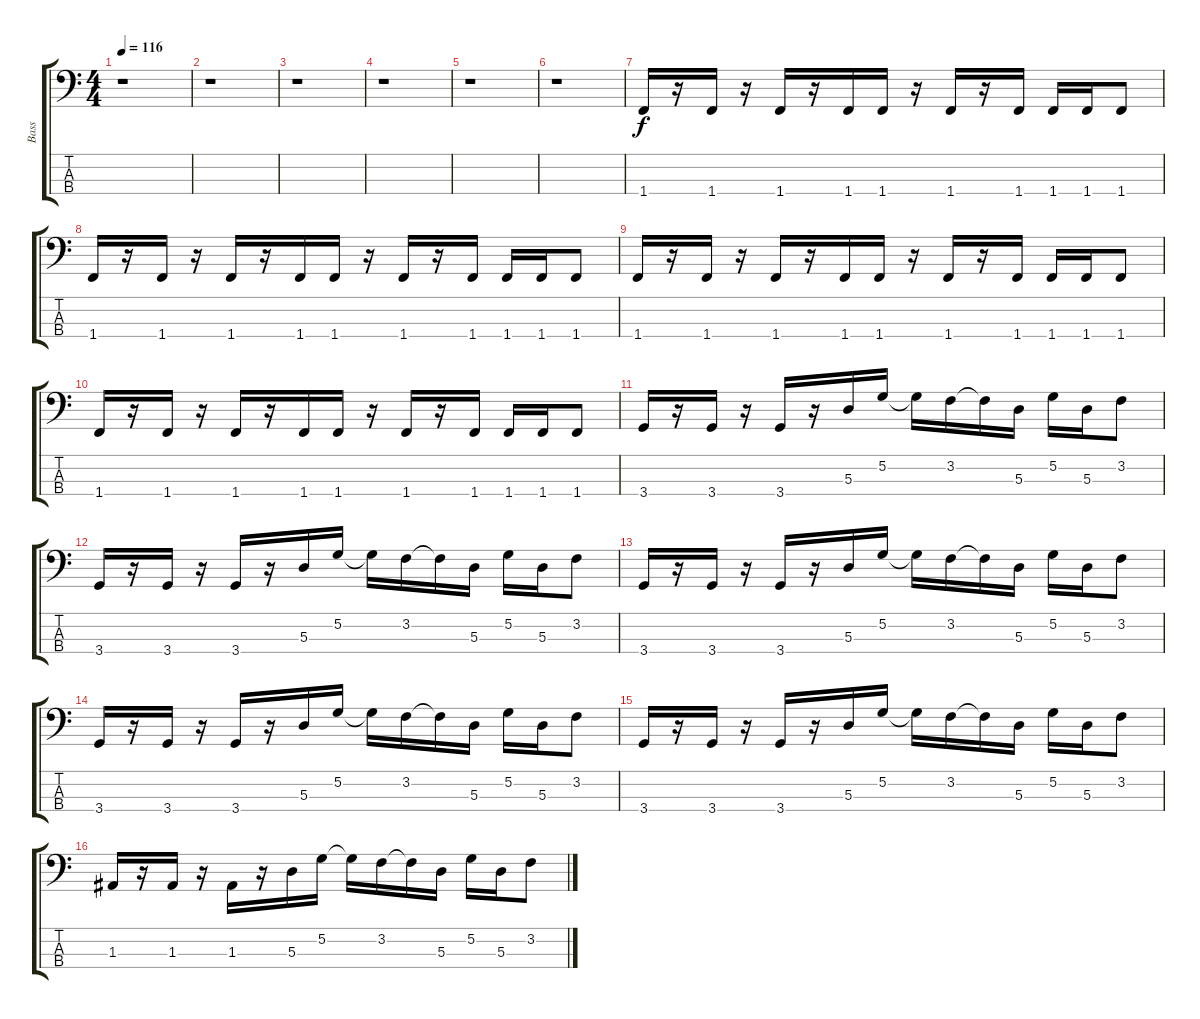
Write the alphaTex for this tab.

\track ("Bass" "Bass") {instrument electricbassfinger}
\staff {score tabs}
\tuning (G2 D2 A1 E1) {hide}
\ts (4 4)
\tempo 116
\clef f4
\ks c
r.1{dy f} |
r.1 |
r.1 |
r.1 |
r.1 |
r.1 |
1.4.16 r.16 1.4.16 r.16 1.4.16 r.16 1.4.16 1.4.16 r.16 1.4.16 r.16 1.4.16 1.4.16 1.4.16 1.4.8 |
1.4.16 r.16 1.4.16 r.16 1.4.16 r.16 1.4.16 1.4.16 r.16 1.4.16 r.16 1.4.16 1.4.16 1.4.16 1.4.8 |
1.4.16 r.16 1.4.16 r.16 1.4.16 r.16 1.4.16 1.4.16 r.16 1.4.16 r.16 1.4.16 1.4.16 1.4.16 1.4.8 |
1.4.16 r.16 1.4.16 r.16 1.4.16 r.16 1.4.16 1.4.16 r.16 1.4.16 r.16 1.4.16 1.4.16 1.4.16 1.4.8 |
3.4.16 r.16 3.4.16 r.16 3.4.16 r.16 5.3.16 5.2.16 5.2{t}.16 3.2.16 3.2{t}.16 5.3.16 5.2.16 5.3.16 3.2.8 |
3.4.16 r.16 3.4.16 r.16 3.4.16 r.16 5.3.16 5.2.16 5.2{t}.16 3.2.16 3.2{t}.16 5.3.16 5.2.16 5.3.16 3.2.8 |
3.4.16 r.16 3.4.16 r.16 3.4.16 r.16 5.3.16 5.2.16 5.2{t}.16 3.2.16 3.2{t}.16 5.3.16 5.2.16 5.3.16 3.2.8 |
3.4.16 r.16 3.4.16 r.16 3.4.16 r.16 5.3.16 5.2.16 5.2{t}.16 3.2.16 3.2{t}.16 5.3.16 5.2.16 5.3.16 3.2.8 |
3.4.16 r.16 3.4.16 r.16 3.4.16 r.16 5.3.16 5.2.16 5.2{t}.16 3.2.16 3.2{t}.16 5.3.16 5.2.16 5.3.16 3.2.8 |
1.3.16 r.16 1.3.16 r.16 1.3.16 r.16 5.3.16 5.2.16 5.2{t}.16 3.2.16 3.2{t}.16 5.3.16 5.2.16 5.3.16 3.2.8
